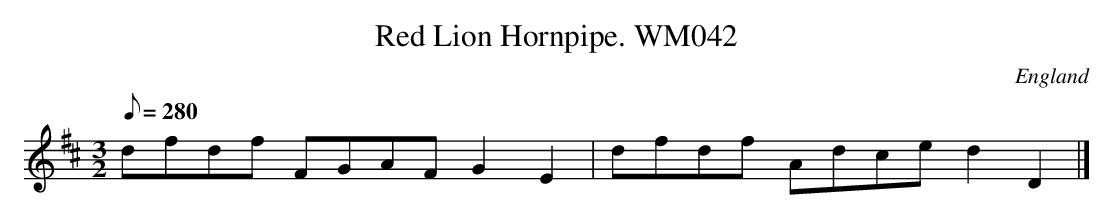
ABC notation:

X:1
T:Red Lion Hornpipe. WM042
M:3/2
L:1/8
Q:280
O:England
K:D
dfdf FGAF G2E2|dfdf Adce d2D2|]
